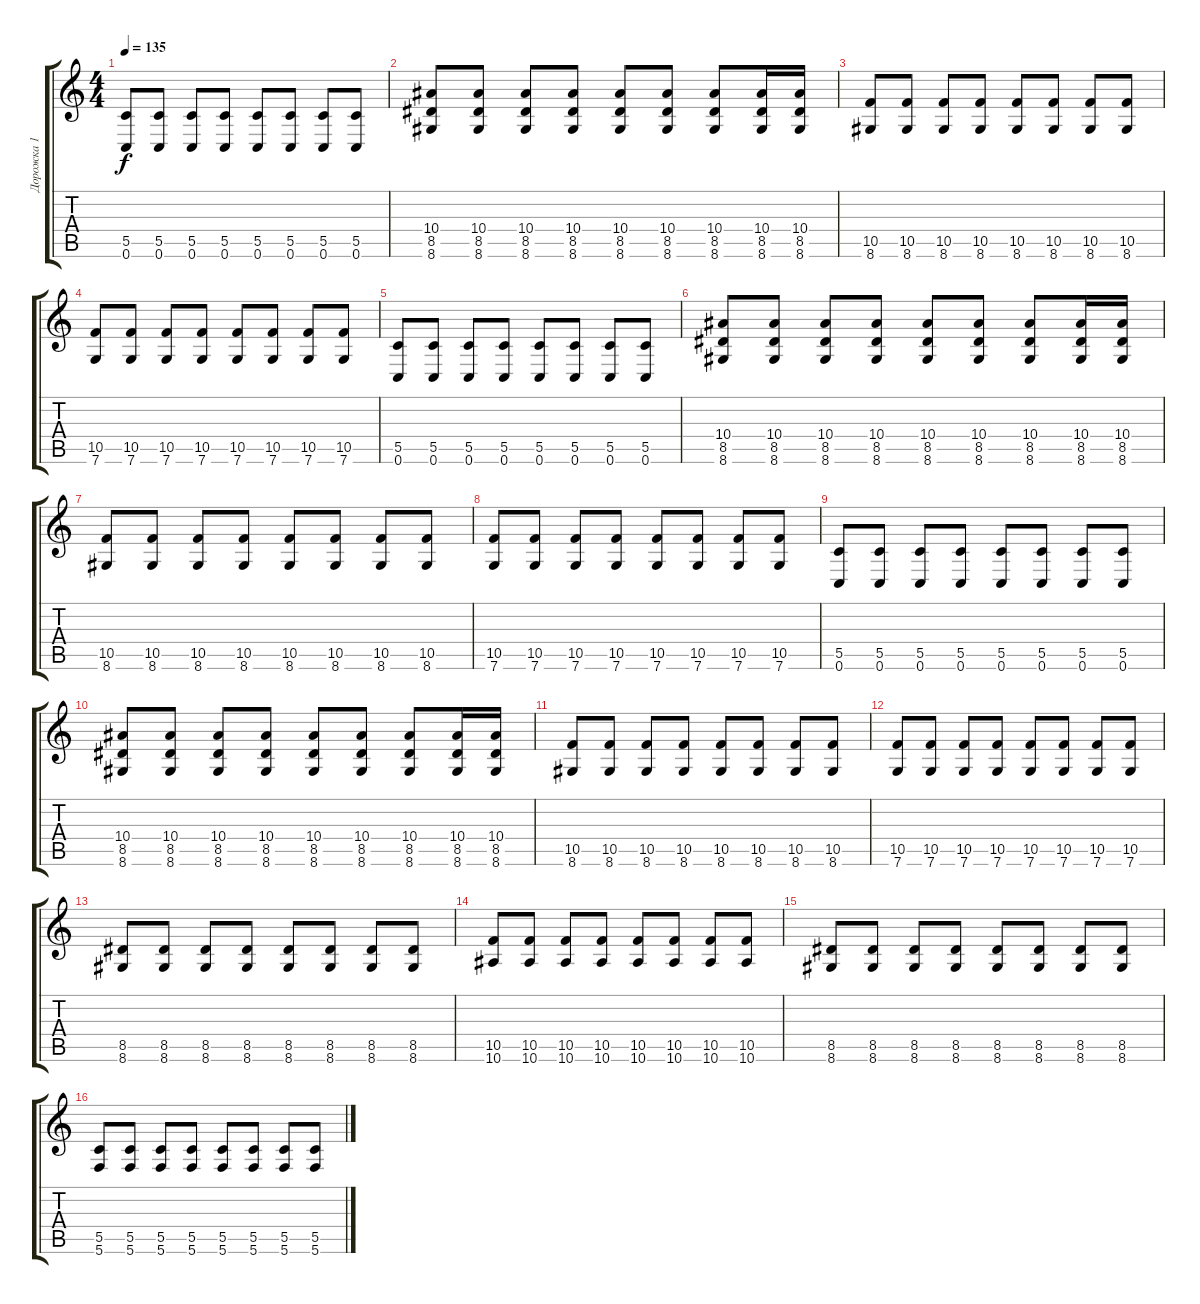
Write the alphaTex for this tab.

\track ("Дорожка 1" "Дорожка 1") {instrument overdrivenguitar}
\staff {score tabs}
\tuning (D4 A3 F3 C3 G2 C2) {hide}
\ts (4 4)
\tempo 135
\clef g2
\ks c
(5.5 0.6).8{dy f} (5.5 0.6).8 (5.5 0.6).8 (5.5 0.6).8 (5.5 0.6).8 (5.5 0.6).8 (5.5 0.6).8 (5.5 0.6).8 |
(10.4 8.5 8.6).8 (10.4 8.5 8.6).8 (10.4 8.5 8.6).8 (10.4 8.5 8.6).8 (10.4 8.5 8.6).8 (10.4 8.5 8.6).8 (10.4 8.5 8.6).8 (10.4 8.5 8.6).16 (10.4 8.5 8.6).16 |
(10.5 8.6).8 (10.5 8.6).8 (10.5 8.6).8 (10.5 8.6).8 (10.5 8.6).8 (10.5 8.6).8 (10.5 8.6).8 (10.5 8.6).8 |
(10.5 7.6).8 (10.5 7.6).8 (10.5 7.6).8 (10.5 7.6).8 (10.5 7.6).8 (10.5 7.6).8 (10.5 7.6).8 (10.5 7.6).8 |
(5.5 0.6).8 (5.5 0.6).8 (5.5 0.6).8 (5.5 0.6).8 (5.5 0.6).8 (5.5 0.6).8 (5.5 0.6).8 (5.5 0.6).8 |
(10.4 8.5 8.6).8 (10.4 8.5 8.6).8 (10.4 8.5 8.6).8 (10.4 8.5 8.6).8 (10.4 8.5 8.6).8 (10.4 8.5 8.6).8 (10.4 8.5 8.6).8 (10.4 8.5 8.6).16 (10.4 8.5 8.6).16 |
(10.5 8.6).8 (10.5 8.6).8 (10.5 8.6).8 (10.5 8.6).8 (10.5 8.6).8 (10.5 8.6).8 (10.5 8.6).8 (10.5 8.6).8 |
(10.5 7.6).8 (10.5 7.6).8 (10.5 7.6).8 (10.5 7.6).8 (10.5 7.6).8 (10.5 7.6).8 (10.5 7.6).8 (10.5 7.6).8 |
(5.5 0.6).8 (5.5 0.6).8 (5.5 0.6).8 (5.5 0.6).8 (5.5 0.6).8 (5.5 0.6).8 (5.5 0.6).8 (5.5 0.6).8 |
(10.4 8.5 8.6).8 (10.4 8.5 8.6).8 (10.4 8.5 8.6).8 (10.4 8.5 8.6).8 (10.4 8.5 8.6).8 (10.4 8.5 8.6).8 (10.4 8.5 8.6).8 (10.4 8.5 8.6).16 (10.4 8.5 8.6).16 |
(10.5 8.6).8 (10.5 8.6).8 (10.5 8.6).8 (10.5 8.6).8 (10.5 8.6).8 (10.5 8.6).8 (10.5 8.6).8 (10.5 8.6).8 |
(10.5 7.6).8 (10.5 7.6).8 (10.5 7.6).8 (10.5 7.6).8 (10.5 7.6).8 (10.5 7.6).8 (10.5 7.6).8 (10.5 7.6).8 |
(8.5 8.6).8 (8.5 8.6).8 (8.5 8.6).8 (8.5 8.6).8 (8.5 8.6).8 (8.5 8.6).8 (8.5 8.6).8 (8.5 8.6).8 |
(10.5 10.6).8 (10.5 10.6).8 (10.5 10.6).8 (10.5 10.6).8 (10.5 10.6).8 (10.5 10.6).8 (10.5 10.6).8 (10.5 10.6).8 |
(8.5 8.6).8 (8.5 8.6).8 (8.5 8.6).8 (8.5 8.6).8 (8.5 8.6).8 (8.5 8.6).8 (8.5 8.6).8 (8.5 8.6).8 |
(5.5 5.6).8 (5.5 5.6).8 (5.5 5.6).8 (5.5 5.6).8 (5.5 5.6).8 (5.5 5.6).8 (5.5 5.6).8 (5.5 5.6).8
